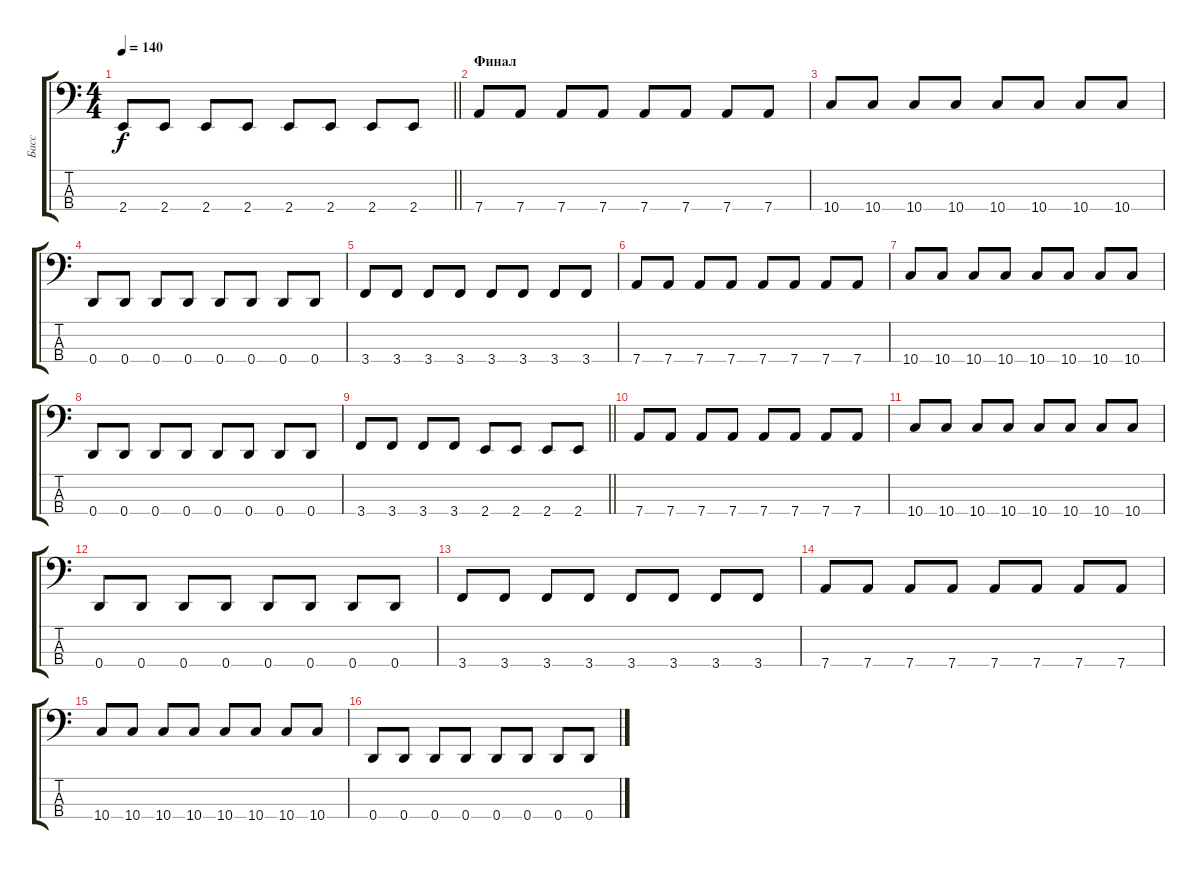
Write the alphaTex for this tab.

\track ("Басс" "Басс") {instrument electricbassfinger}
\staff {score tabs}
\tuning (G2 D2 A1 D1) {hide}
\ts (4 4)
\tempo 140
\clef f4
\barLineRight lightlight
\ks c
2.4.8{dy f} 2.4.8 2.4.8 2.4.8 2.4.8 2.4.8 2.4.8 2.4.8 |
\section ("" "Финал")
7.4.8 7.4.8 7.4.8 7.4.8 7.4.8 7.4.8 7.4.8 7.4.8 |
10.4.8 10.4.8 10.4.8 10.4.8 10.4.8 10.4.8 10.4.8 10.4.8 |
0.4.8 0.4.8 0.4.8 0.4.8 0.4.8 0.4.8 0.4.8 0.4.8 |
3.4.8 3.4.8 3.4.8 3.4.8 3.4.8 3.4.8 3.4.8 3.4.8 |
7.4.8 7.4.8 7.4.8 7.4.8 7.4.8 7.4.8 7.4.8 7.4.8 |
10.4.8 10.4.8 10.4.8 10.4.8 10.4.8 10.4.8 10.4.8 10.4.8 |
0.4.8 0.4.8 0.4.8 0.4.8 0.4.8 0.4.8 0.4.8 0.4.8 |
\barLineRight lightlight
3.4.8 3.4.8 3.4.8 3.4.8 2.4.8 2.4.8 2.4.8 2.4.8 |
7.4.8 7.4.8 7.4.8 7.4.8 7.4.8 7.4.8 7.4.8 7.4.8 |
10.4.8 10.4.8 10.4.8 10.4.8 10.4.8 10.4.8 10.4.8 10.4.8 |
0.4.8 0.4.8 0.4.8 0.4.8 0.4.8 0.4.8 0.4.8 0.4.8 |
3.4.8 3.4.8 3.4.8 3.4.8 3.4.8 3.4.8 3.4.8 3.4.8 |
7.4.8 7.4.8 7.4.8 7.4.8 7.4.8 7.4.8 7.4.8 7.4.8 |
10.4.8 10.4.8 10.4.8 10.4.8 10.4.8 10.4.8 10.4.8 10.4.8 |
0.4.8 0.4.8 0.4.8 0.4.8 0.4.8 0.4.8 0.4.8 0.4.8
